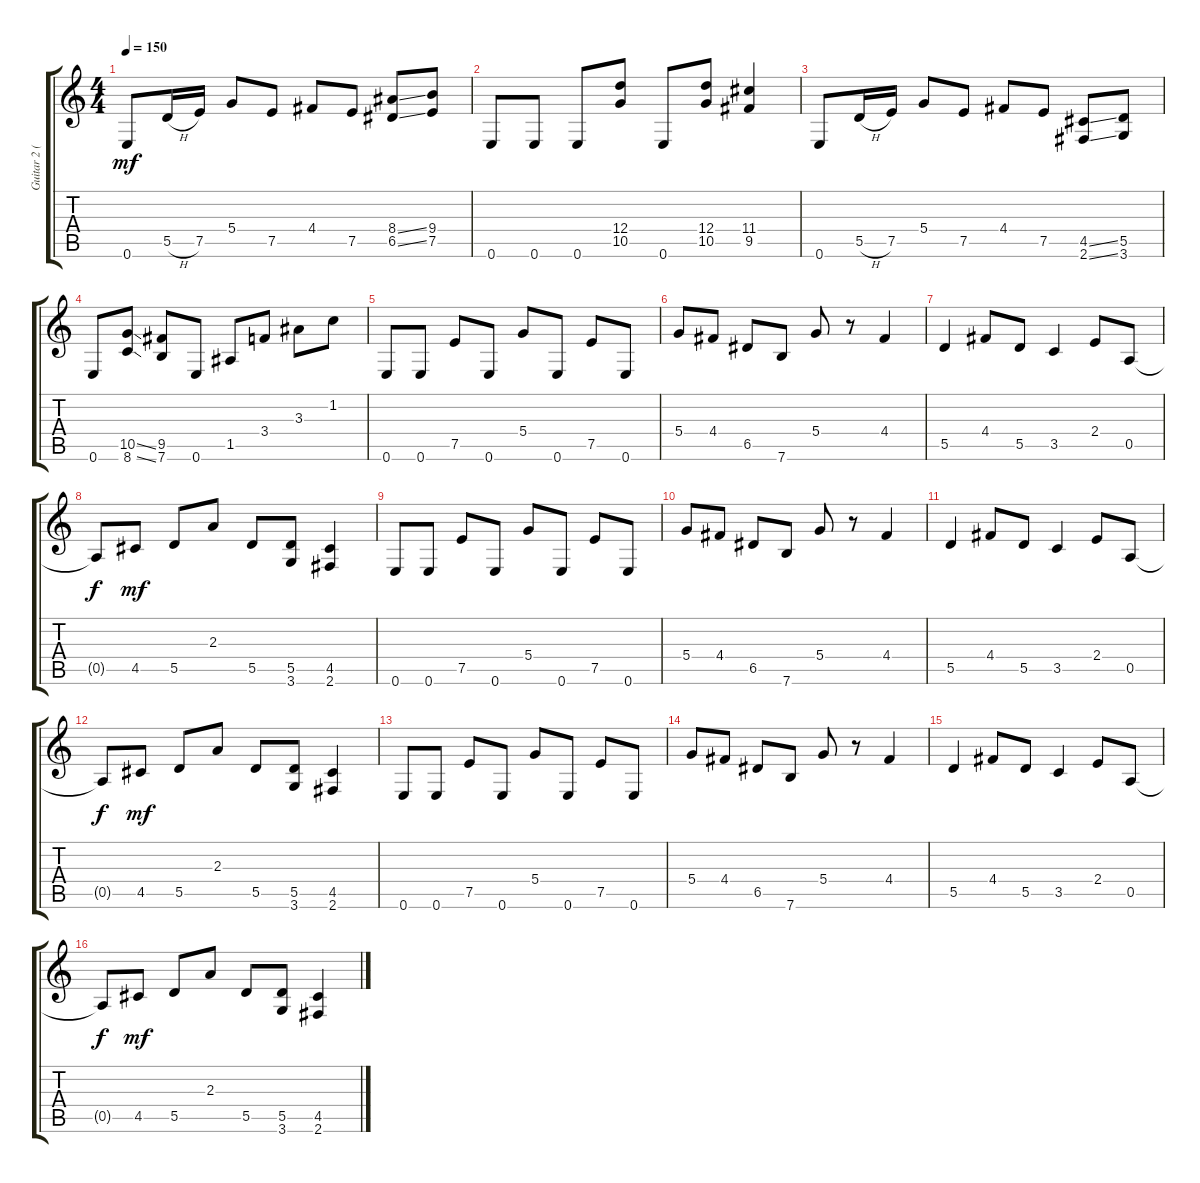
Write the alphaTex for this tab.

\track ("Guitar 2 (Al Pitrelli)" "Guitar 2 (") {instrument distortionguitar}
\staff {score tabs}
\tuning (E4 B3 G3 D3 A2 E2) {hide}
\ts (4 4)
\tempo 150
\clef g2
\ks c
0.6.8{dy mf} 5.5{h}.16 7.5.16 5.4.8 7.5.8 4.4.8 7.5.8 (8.4{ss} 6.5{ss}).8 (9.4 7.5).8 |
0.6.8 0.6.8 0.6.8 (12.4 10.5).8 0.6.8 (12.4 10.5).8 (11.4 9.5).4 |
0.6.8 5.5{h}.16 7.5.16 5.4.8 7.5.8 4.4.8 7.5.8 (4.5{ss} 2.6{ss}).8 (5.5 3.6).8 |
0.6.8 (10.5{ss} 8.6{ss}).8 (9.5 7.6).8 0.6.8 1.5.8 3.4.8 3.3.8 1.2.8 |
0.6.8 0.6.8 7.5.8 0.6.8 5.4.8 0.6.8 7.5.8 0.6.8 |
5.4.8 4.4.8 6.5.8 7.6.8 5.4.8 r.8 4.4.4 |
5.5.4 4.4.8 5.5.8 3.5.4 2.4.8 0.5.8 |
0.5{t}.8{dy f} 4.5.8{dy mf} 5.5.8 2.3.8 5.5.8 (5.5 3.6).8 (4.5 2.6).4 |
0.6.8 0.6.8 7.5.8 0.6.8 5.4.8 0.6.8 7.5.8 0.6.8 |
5.4.8 4.4.8 6.5.8 7.6.8 5.4.8 r.8 4.4.4 |
5.5.4 4.4.8 5.5.8 3.5.4 2.4.8 0.5.8 |
0.5{t}.8{dy f} 4.5.8{dy mf} 5.5.8 2.3.8 5.5.8 (5.5 3.6).8 (4.5 2.6).4 |
0.6.8 0.6.8 7.5.8 0.6.8 5.4.8 0.6.8 7.5.8 0.6.8 |
5.4.8 4.4.8 6.5.8 7.6.8 5.4.8 r.8 4.4.4 |
5.5.4 4.4.8 5.5.8 3.5.4 2.4.8 0.5.8 |
0.5{t}.8{dy f} 4.5.8{dy mf} 5.5.8 2.3.8 5.5.8 (5.5 3.6).8 (4.5 2.6).4
